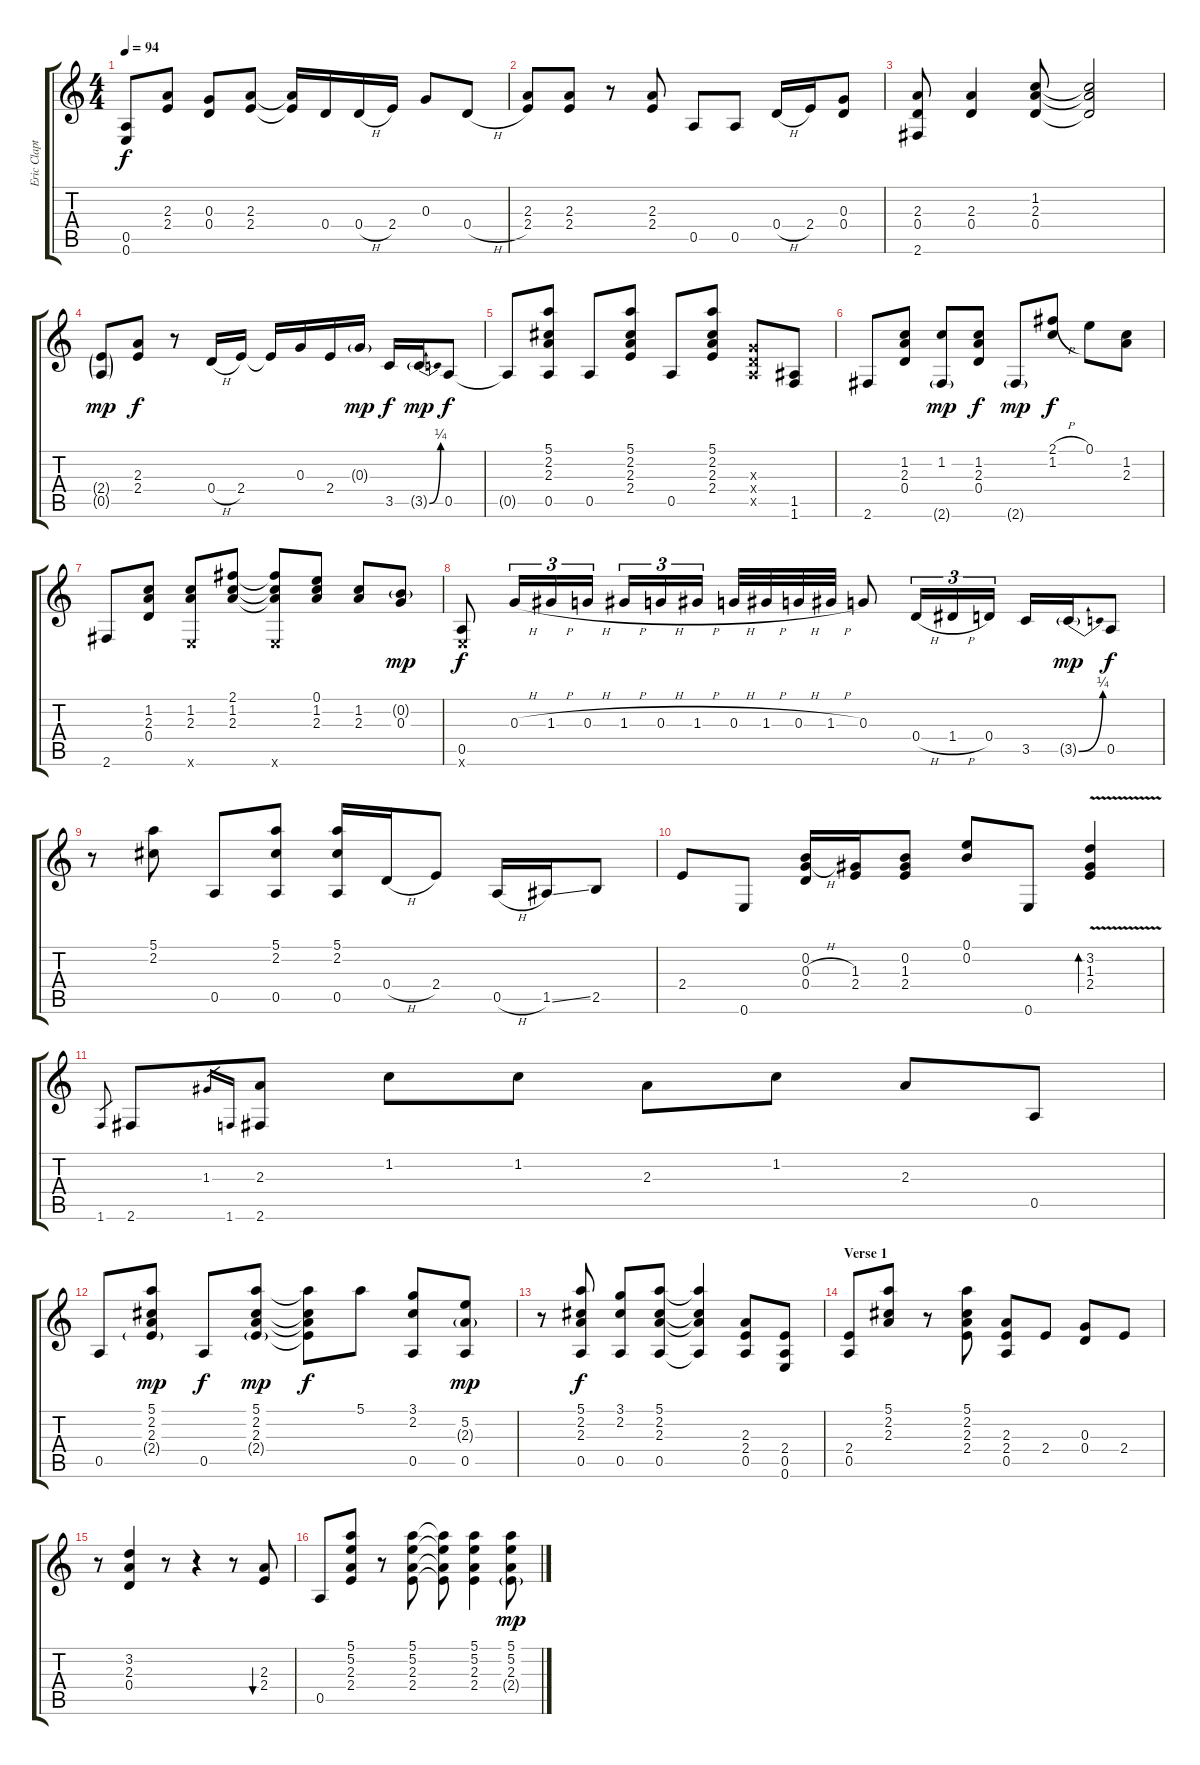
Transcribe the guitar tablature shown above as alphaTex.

\track ("Eric Clapton" "Eric Clapt") {instrument electricguitarclean}
\staff {score tabs}
\tuning (E4 B3 G3 D3 A2 E2) {hide}
\ts (4 4)
\tempo 94
\clef g2
\ks c
(0.5 0.6).8{dy f} (2.3 2.4).8 (0.3 0.4).8 (2.3 2.4).8 (2.3{t} 2.4{t}).16 0.4.16 0.4{h}.16 2.4.16 0.3.8 0.4{h}.8 |
(2.3 2.4).8 (2.3 2.4).8 r.8 (2.3 2.4).8 0.5.8 0.5.8 0.4{h}.16 2.4.16 (0.3 0.4).8 |
(2.3 0.4 2.6).8 (2.3 0.4).4 (1.2 2.3 0.4).8 (1.2{t} 2.3{t} 0.4{t}).2 |
(2.4{g} 0.5{g}).8{dy mp} (2.3 2.4).8{dy f} r.8 0.4{h}.16 2.4.16 2.4{t}.16 0.3.16 2.4.16 0.3{g}.16{dy mp} 3.5.16{dy f} 3.5{be (bend 0 0 60 1) g}.16{dy mp} 0.5.8{dy f} |
0.5{t}.8 (5.1 2.2 2.3 0.5).8 0.5.8 (5.1 2.2 2.3 2.4).8 0.5.8 (5.1 2.2 2.3 2.4).8 (0.3{x} 0.4{x} 0.5{x}).8 (1.5 1.6).8 |
2.6.8 (1.2 2.3 0.4).8 (1.2 2.6{g}).8{dy mp} (1.2 2.3 0.4).8{dy f} 2.6{g}.8{dy mp} (2.1{h} 1.2).8{dy f} 0.1.8 (1.2 2.3).8 |
2.6.8 (1.2 2.3 0.4).8 (1.2 2.3 0.6{x}).8 (2.1 1.2 2.3).8 (2.1{t} 1.2{t} 2.3{t} 0.6{x}).8 (0.1 1.2 2.3).8 (1.2 2.3).8 (0.2{g} 0.3).8{dy mp} |
(0.5 0.6{x}).8{dy f} 0.3{h}.16{tu (3 2)} 1.3{h}.16{tu (3 2)} 0.3{h}.16{tu (3 2)} 1.3{h}.16{tu (3 2)} 0.3{h}.16{tu (3 2)} 1.3{h}.16{tu (3 2)} 0.3{h}.32 1.3{h}.32 0.3{h}.32 1.3{h}.32 0.3.8 0.4{h}.16{tu (3 2)} 1.4{h}.16{tu (3 2)} 0.4.16{tu (3 2)} 3.5.16 3.5{be (bend 0 0 60 1) g}.16{dy mp} 0.5.8{dy f} |
r.8 (5.1 2.2).8 0.5.8 (5.1 2.2 0.5).8 (5.1 2.2 0.5).16 0.4{h}.16 2.4.8 0.5{h}.16 1.5{ss}.16 2.5.8 |
2.4.8 0.6.8 (0.2 0.3{h} 0.4).16 (1.3 2.4).16 (0.2 1.3 2.4).8 (0.1 0.2).8 0.6.8 (3.2{v} 1.3{v} 2.4{v}).4{bd 60} |
1.6.8{gr} 2.6.8 1.3.16{gr} 1.6.16{gr} (2.3 2.6).8 1.2.8 1.2.8 2.3.8 1.2.8 2.3.8 0.5.8 |
0.5.8 (5.1 2.2 2.3 2.4{g}).8{dy mp} 0.5.8{dy f} (5.1 2.2 2.3 2.4{g}).8{dy mp} (5.1{t} 2.2{t} 2.3{t} 2.4{t}).8{dy f} 5.1.8 (3.1 2.2 0.5).8 (5.2 2.3{g} 0.5).8{dy mp} |
r.8 (5.1 2.2 2.3 0.5).8{dy f} (3.1 2.2 0.5).8 (5.1 2.2 2.3 0.5).8 (5.1{t} 2.2{t} 2.3{t} 0.5{t}).4 (2.3 2.4 0.5).8 (2.4 0.5 0.6).8 |
\section ("" "Verse 1")
(2.4 0.5).8 (5.1 2.2 2.3).8 r.8 (5.1 2.2 2.3 2.4).8 (2.3 2.4 0.5).8 2.4.8 (0.3 0.4).8 2.4.8 |
r.8 (3.2 2.3 0.4).4 r.8 r.4 r.8 (2.3 2.4).8{bu 60} |
0.5.8 (5.1 5.2 2.3 2.4).8 r.8 (5.1 5.2 2.3 2.4).8 (5.1{t} 5.2{t} 2.3{t} 2.4{t}).8 (5.1 5.2 2.3 2.4).4 (5.1 5.2 2.3 2.4{g}).8{dy mp}
